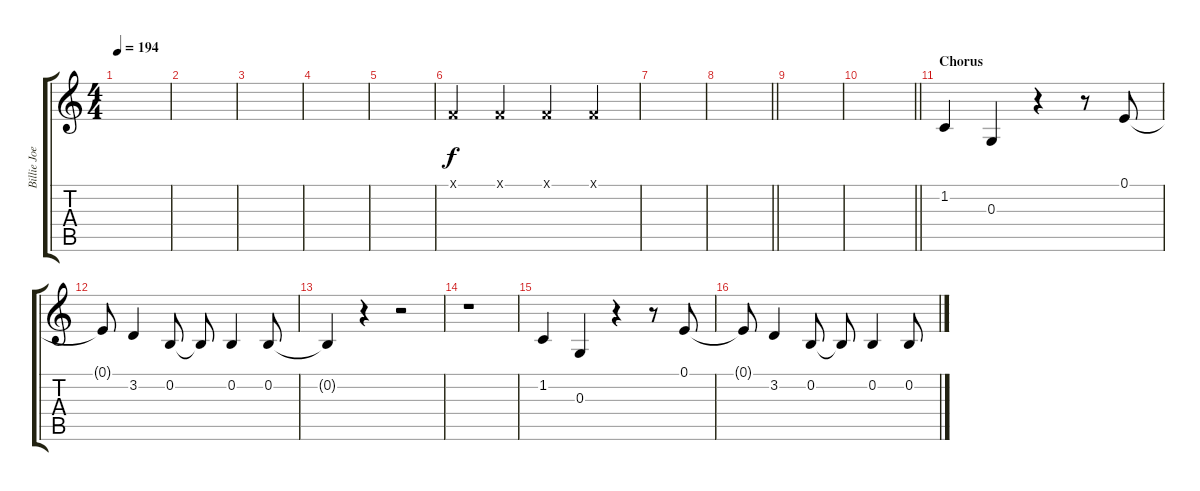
\track ("Billie Joe (vocals)" "Billie Joe") {instrument clarinet}
\staff {score tabs}
\tuning (E4 B3 G3 D3 A2 E2) {hide}
\ts (4 4)
\tempo 194
\clef g2
\ks c
|
|
|
|
|
1.1{x}.4 1.1{x}.4 1.1{x}.4 1.1{x}.4 |
|
\barLineRight lightlight
|
|
\barLineRight lightlight
|
\section ("" "Chorus")
1.2.4 0.3.4 r.4 r.8 0.1.8 |
0.1{t}.8 3.2.4 0.2.8 0.2{t}.8 0.2.4 0.2.8 |
0.2{t}.4 r.4 r.2 |
r.1 |
1.2.4 0.3.4 r.4 r.8 0.1.8 |
0.1{t}.8 3.2.4 0.2.8 0.2{t}.8 0.2.4 0.2.8
